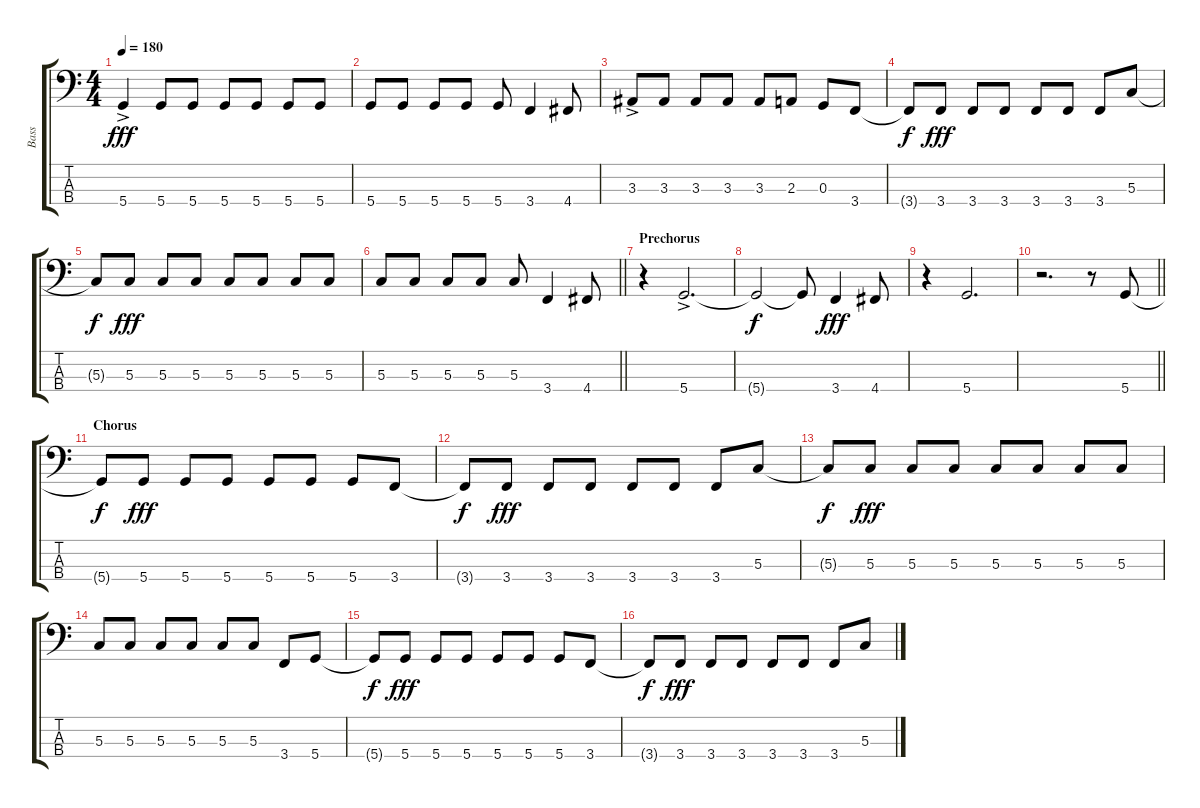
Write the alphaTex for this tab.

\track ("Bass" "Bass") {instrument electricbasspick}
\staff {score tabs}
\tuning (F2 C2 G1 D1) {hide}
\ts (4 4)
\tempo 180
\clef f4
\ks c
5.4{ac}.4{dy fff} 5.4.8 5.4.8 5.4.8 5.4.8 5.4.8 5.4.8 |
5.4.8 5.4.8 5.4.8 5.4.8 5.4.8 3.4.4 4.4.8 |
3.3{ac}.8 3.3.8 3.3.8 3.3.8 3.3.8 2.3.8 0.3.8 3.4.8 |
3.4{t}.8{dy f} 3.4.8{dy fff} 3.4.8 3.4.8 3.4.8 3.4.8 3.4.8 5.3.8 |
5.3{t}.8{dy f} 5.3.8{dy fff} 5.3.8 5.3.8 5.3.8 5.3.8 5.3.8 5.3.8 |
\barLineRight lightlight
5.3.8 5.3.8 5.3.8 5.3.8 5.3.8 3.4.4 4.4.8 |
\section ("" "Prechorus")
r.4 5.4{ac}.2{d} |
5.4{t}.2{dy f} 5.4{t}.8 3.4.4{dy fff} 4.4.8 |
r.4 5.4.2{d} |
\barLineRight lightlight
r.2{d} r.8 5.4.8 |
\section ("" "Chorus")
5.4{t}.8{dy f} 5.4.8{dy fff} 5.4.8 5.4.8 5.4.8 5.4.8 5.4.8 3.4.8 |
3.4{t}.8{dy f} 3.4.8{dy fff} 3.4.8 3.4.8 3.4.8 3.4.8 3.4.8 5.3.8 |
5.3{t}.8{dy f} 5.3.8{dy fff} 5.3.8 5.3.8 5.3.8 5.3.8 5.3.8 5.3.8 |
5.3.8 5.3.8 5.3.8 5.3.8 5.3.8 5.3.8 3.4.8 5.4.8 |
5.4{t}.8{dy f} 5.4.8{dy fff} 5.4.8 5.4.8 5.4.8 5.4.8 5.4.8 3.4.8 |
3.4{t}.8{dy f} 3.4.8{dy fff} 3.4.8 3.4.8 3.4.8 3.4.8 3.4.8 5.3.8
